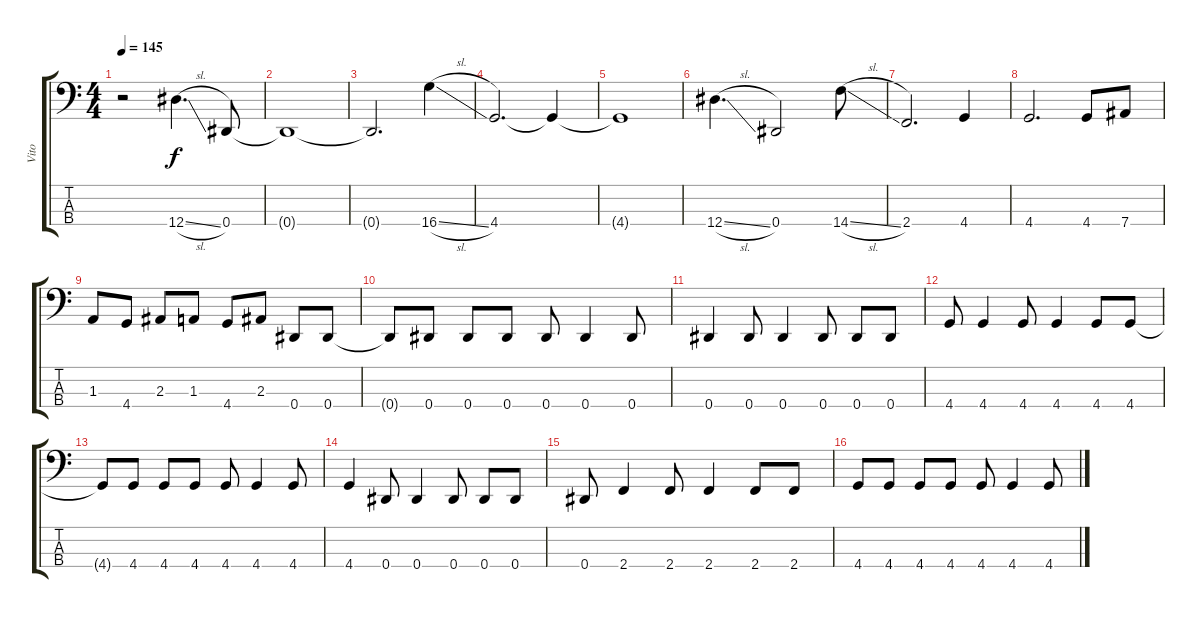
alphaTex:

\track ("Vito" "Vito") {instrument electricbassfinger}
\staff {score tabs}
\tuning (Gb2 Db2 Ab1 Eb1) {hide}
\ts (4 4)
\tempo 145
\clef f4
\ks c
r.2{dy f instrument electricbassfinger} 12.4{sl}.4{d} 0.4.8 |
0.4{t}.1 |
0.4{t}.2{d} 16.4{sl}.4 |
4.4.2{d} 4.4{t}.4 |
4.4{t}.1 |
12.4{sl}.4{d} 0.4.2 14.4{sl}.8 |
2.4.2{d} 4.4.4 |
4.4.2{d} 4.4.8 7.4.8 |
1.3.8 4.4.8 2.3.8 1.3.8 4.4.8 2.3.8 0.4.8 0.4.8 |
0.4{t}.8 0.4.8 0.4.8 0.4.8 0.4.8 0.4.4 0.4.8 |
0.4.4 0.4.8 0.4.4 0.4.8 0.4.8 0.4.8 |
4.4.8 4.4.4 4.4.8 4.4.4 4.4.8 4.4.8 |
4.4{t}.8 4.4.8 4.4.8 4.4.8 4.4.8 4.4.4 4.4.8 |
4.4.4 0.4.8 0.4.4 0.4.8 0.4.8 0.4.8 |
0.4.8 2.4.4 2.4.8 2.4.4 2.4.8 2.4.8 |
4.4.8 4.4.8 4.4.8 4.4.8 4.4.8 4.4.4 4.4.8
